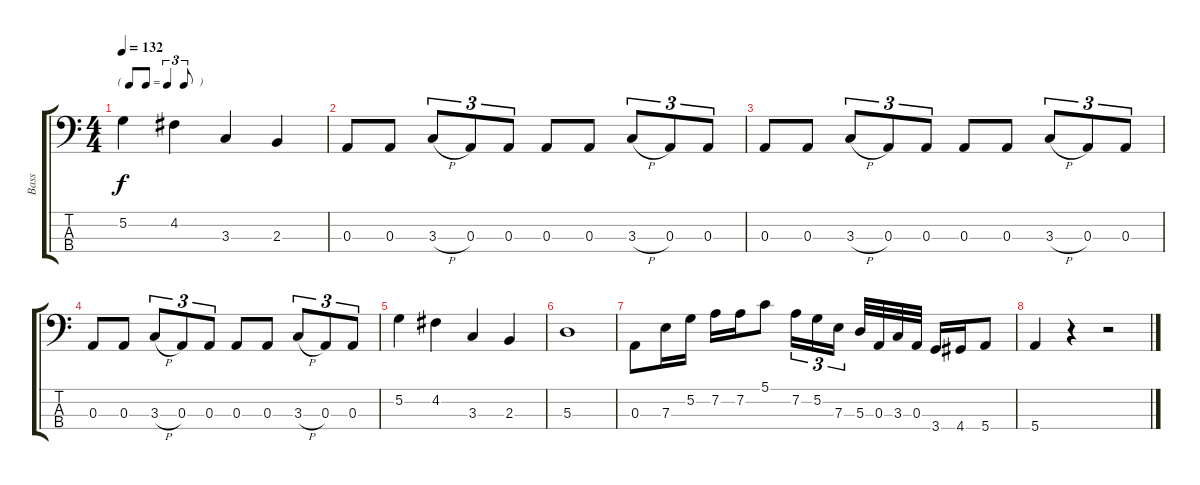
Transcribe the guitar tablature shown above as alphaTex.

\track ("Bass" "Bass") {instrument electricbassfinger}
\staff {score tabs}
\tuning (G2 D2 A1 E1) {hide}
\ts (4 4)
\tf triplet8th
\tempo 132
\clef f4
\ks c
5.2.4{dy f} 4.2.4 3.3.4 2.3.4 |
0.3.8 0.3.8 3.3{h}.8{tu (3 2)} 0.3.8{tu (3 2)} 0.3.8{tu (3 2)} 0.3.8 0.3.8 3.3{h}.8{tu (3 2)} 0.3.8{tu (3 2)} 0.3.8{tu (3 2)} |
0.3.8 0.3.8 3.3{h}.8{tu (3 2)} 0.3.8{tu (3 2)} 0.3.8{tu (3 2)} 0.3.8 0.3.8 3.3{h}.8{tu (3 2)} 0.3.8{tu (3 2)} 0.3.8{tu (3 2)} |
0.3.8 0.3.8 3.3{h}.8{tu (3 2)} 0.3.8{tu (3 2)} 0.3.8{tu (3 2)} 0.3.8 0.3.8 3.3{h}.8{tu (3 2)} 0.3.8{tu (3 2)} 0.3.8{tu (3 2)} |
5.2.4 4.2.4 3.3.4 2.3.4 |
5.3.1 |
0.3.8 7.3.16 5.2.16 7.2.16 7.2.16 5.1.8 7.2.16{tu (3 2)} 5.2.16{tu (3 2)} 7.3.16{tu (3 2)} 5.3.32 0.3.32 3.3.32 0.3.32 3.4.16 4.4.16 5.4.8 |
5.4.4 r.4 r.2
